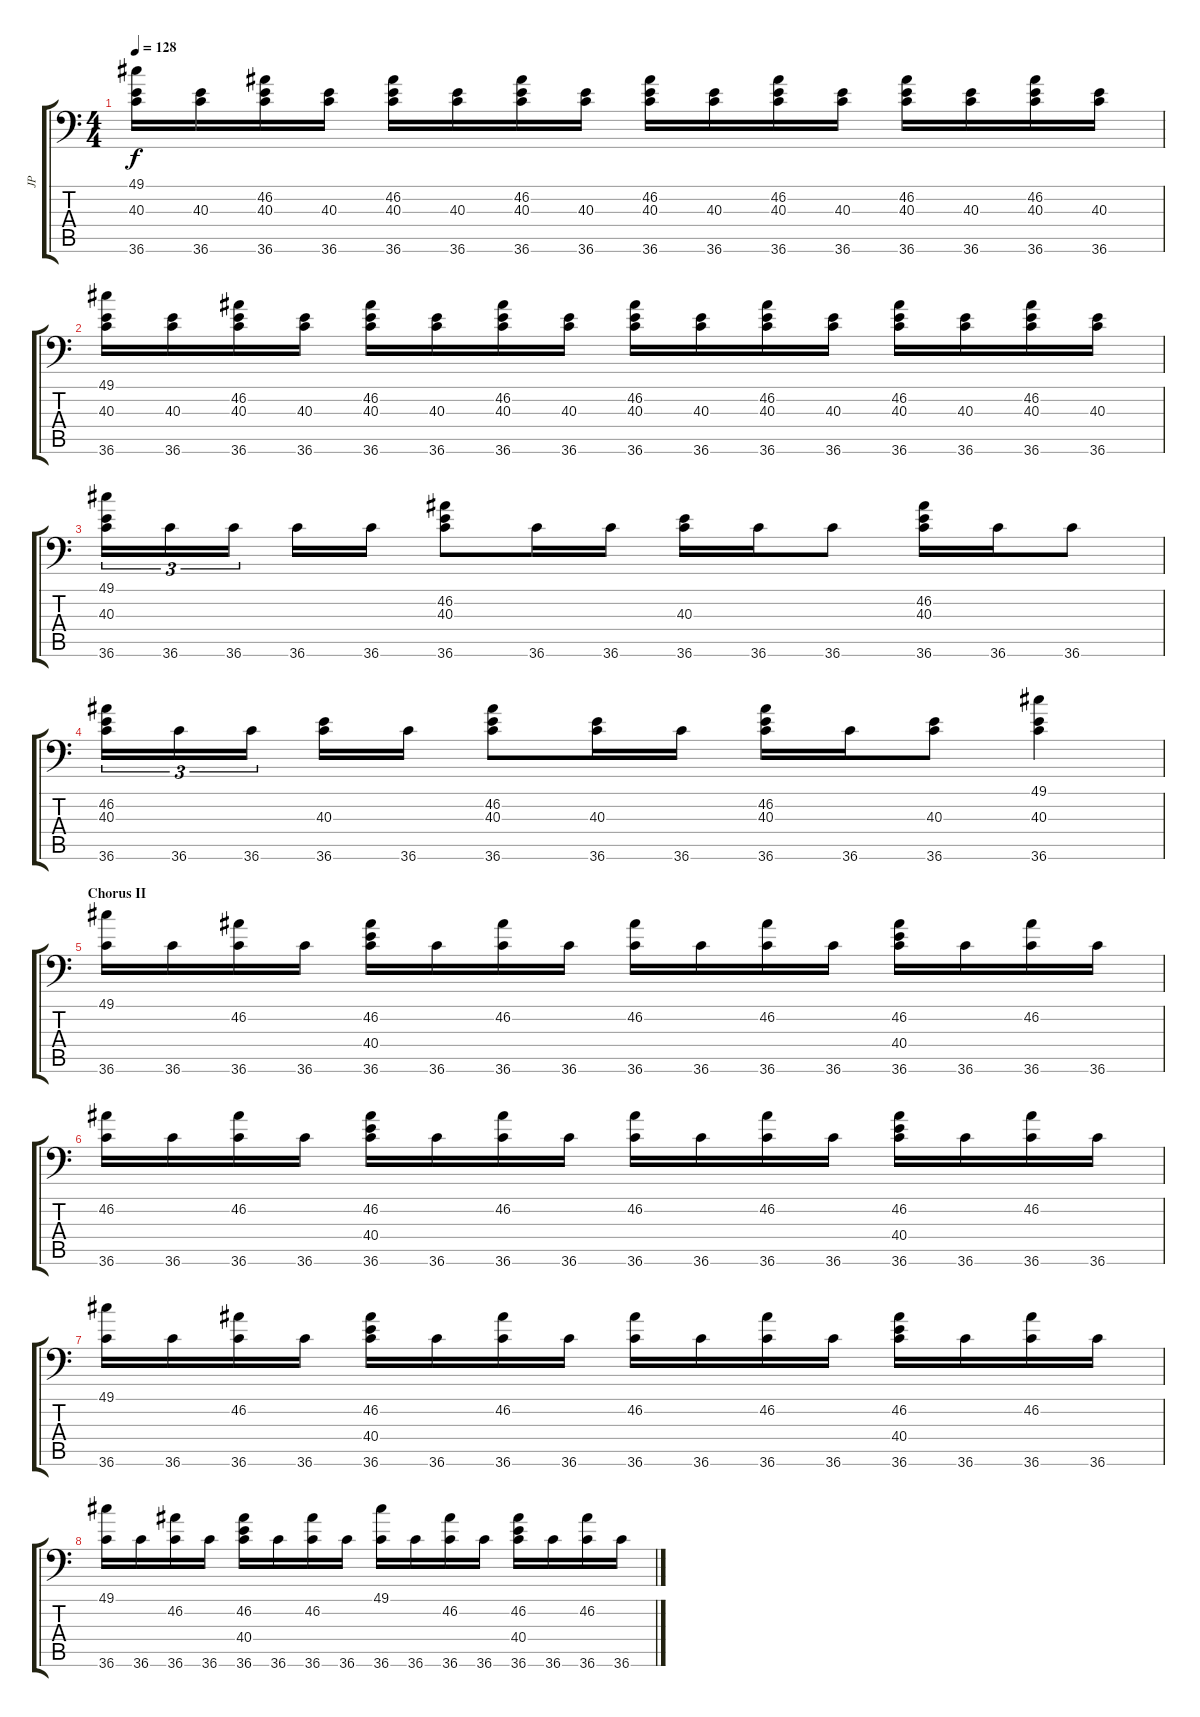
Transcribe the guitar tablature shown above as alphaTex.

\track ("JP" "JP") {instrument acousticgrandpiano}
\staff {score tabs}
\tuning (C-1 C-1 C-1 C-1 C-1 C-1) {hide}
\ts (4 4)
\tempo 128
\clef f4
\ks c
(49.1 40.3 36.6).16{dy f} (40.3 36.6).16 (46.2 40.3 36.6).16 (40.3 36.6).16 (46.2 40.3 36.6).16 (40.3 36.6).16 (46.2 40.3 36.6).16 (40.3 36.6).16 (46.2 40.3 36.6).16 (40.3 36.6).16 (46.2 40.3 36.6).16 (40.3 36.6).16 (46.2 40.3 36.6).16 (40.3 36.6).16 (46.2 40.3 36.6).16 (40.3 36.6).16 |
(49.1 40.3 36.6).16 (40.3 36.6).16 (46.2 40.3 36.6).16 (40.3 36.6).16 (46.2 40.3 36.6).16 (40.3 36.6).16 (46.2 40.3 36.6).16 (40.3 36.6).16 (46.2 40.3 36.6).16 (40.3 36.6).16 (46.2 40.3 36.6).16 (40.3 36.6).16 (46.2 40.3 36.6).16 (40.3 36.6).16 (46.2 40.3 36.6).16 (40.3 36.6).16 |
(49.1 40.3 36.6).16{tu (3 2)} 36.6.16{tu (3 2)} 36.6.16{tu (3 2)} 36.6.16 36.6.16 (46.2 40.3 36.6).8 36.6.16 36.6.16 (40.3 36.6).16 36.6.16 36.6.8 (46.2 40.3 36.6).16 36.6.16 36.6.8 |
(46.2 40.3 36.6).16{tu (3 2)} 36.6.16{tu (3 2)} 36.6.16{tu (3 2)} (40.3 36.6).16 36.6.16 (46.2 40.3 36.6).8 (40.3 36.6).16 36.6.16 (46.2 40.3 36.6).16 36.6.16 (40.3 36.6).8 (49.1 40.3 36.6).4 |
\section ("" "Chorus II")
(49.1 36.6).16 36.6.16 (46.2 36.6).16 36.6.16 (46.2 40.4 36.6).16 36.6.16 (46.2 36.6).16 36.6.16 (46.2 36.6).16 36.6.16 (46.2 36.6).16 36.6.16 (46.2 40.4 36.6).16 36.6.16 (46.2 36.6).16 36.6.16 |
(46.2 36.6).16 36.6.16 (46.2 36.6).16 36.6.16 (46.2 40.4 36.6).16 36.6.16 (46.2 36.6).16 36.6.16 (46.2 36.6).16 36.6.16 (46.2 36.6).16 36.6.16 (46.2 40.4 36.6).16 36.6.16 (46.2 36.6).16 36.6.16 |
(49.1 36.6).16 36.6.16 (46.2 36.6).16 36.6.16 (46.2 40.4 36.6).16 36.6.16 (46.2 36.6).16 36.6.16 (46.2 36.6).16 36.6.16 (46.2 36.6).16 36.6.16 (46.2 40.4 36.6).16 36.6.16 (46.2 36.6).16 36.6.16 |
(49.1 36.6).16 36.6.16 (46.2 36.6).16 36.6.16 (46.2 40.4 36.6).16 36.6.16 (46.2 36.6).16 36.6.16 (49.1 36.6).16 36.6.16 (46.2 36.6).16 36.6.16 (46.2 40.4 36.6).16 36.6.16 (46.2 36.6).16 36.6.16
